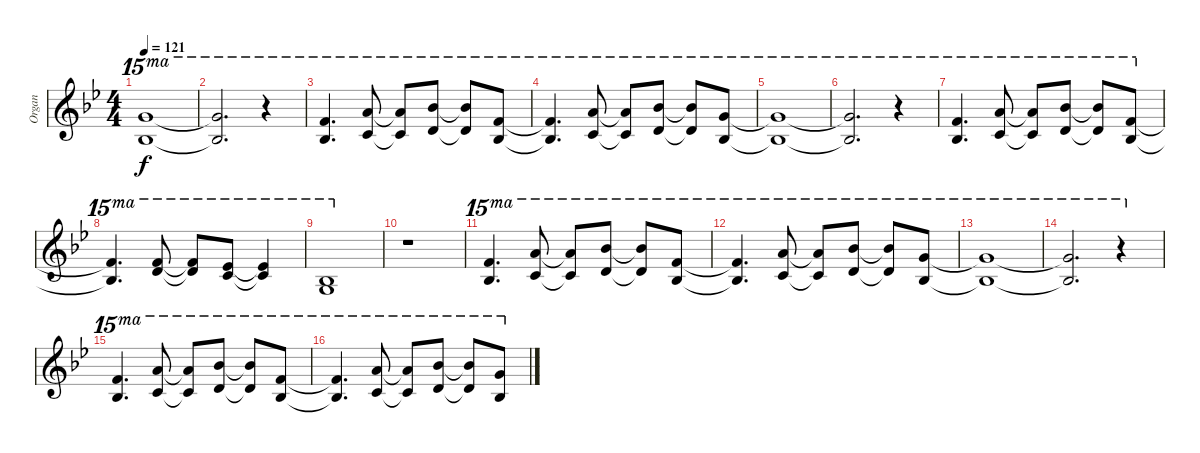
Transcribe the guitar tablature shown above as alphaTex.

\track ("Organ" "Organ") {instrument percussiveorgan}
\staff {score}
\tuning (E4 B3 G3 D3 A2 E2) {hide}
\ts (4 4)
\tempo 121
\clef g2
\ks bb
(27.1{t} 27.3{t}).1{ot 15ma dy f} |
(27.1{t} 27.3{t}).2{d ot 15ma} r.4{ot 15ma} |
(25.1 23.2).4{d ot 15ma} (29.1 29.3).8{ot 15ma} (29.1{t} 29.3{t}).8{ot 15ma} (30.1 27.2).8{ot 15ma} (30.1{t} 27.2{t}).8{ot 15ma} (25.1 27.3).8{ot 15ma} |
(25.1{t} 27.3{t}).4{d ot 15ma} (29.1 29.3).8{ot 15ma} (29.1{t} 29.3{t}).8{ot 15ma} (30.1 27.2).8{ot 15ma} (30.1{t} 27.2{t}).8{ot 15ma} (27.1 27.3).8{ot 15ma} |
(27.1{t} 27.3{t}).1{ot 15ma} |
(27.1{t} 27.3{t}).2{d ot 15ma} r.4{ot 15ma} |
(25.1 23.2).4{d ot 15ma} (29.1 29.3).8{ot 15ma} (29.1{t} 29.3{t}).8{ot 15ma} (30.1 27.2).8{ot 15ma} (30.1{t} 27.2{t}).8{ot 15ma} (25.1 27.3).8{ot 15ma} |
(25.1{t} 27.3{t}).4{d ot 15ma} (25.1 27.2).8{ot 15ma} (25.1{t} 27.2{t}).8{ot 15ma} (23.1 25.2).8{ot 15ma} (23.1{t} 25.2{t}).4{ot 15ma} |
(15.1 23.2).1{ot 15ma} |
r.1 |
(30.2 27.3).4{d ot 15ma} (29.1 29.3).8{ot 15ma} (29.1{t} 29.3{t}).8{ot 15ma} (30.1 27.2).8{ot 15ma} (30.1{t} 27.2{t}).8{ot 15ma} (25.1 27.3).8{ot 15ma} |
(25.1{t} 27.3{t}).4{d ot 15ma} (29.1 29.3).8{ot 15ma} (29.1{t} 29.3{t}).8{ot 15ma} (30.1 27.2).8{ot 15ma} (30.1{t} 27.2{t}).8{ot 15ma} (27.1 27.3).8{ot 15ma} |
(27.1{t} 27.3{t}).1{ot 15ma} |
(27.1{t} 27.3{t}).2{d ot 15ma} r.4{ot 15ma} |
(25.1 23.2).4{d ot 15ma} (29.1 29.3).8{ot 15ma} (29.1{t} 29.3{t}).8{ot 15ma} (30.1 27.2).8{ot 15ma} (30.1{t} 27.2{t}).8{ot 15ma} (25.1 27.3).8{ot 15ma} |
(25.1{t} 27.3{t}).4{d ot 15ma} (29.1 29.3).8{ot 15ma} (29.1{t} 29.3{t}).8{ot 15ma} (30.1 27.2).8{ot 15ma} (30.1{t} 27.2{t}).8{ot 15ma} (27.1 27.3).8{ot 15ma}
